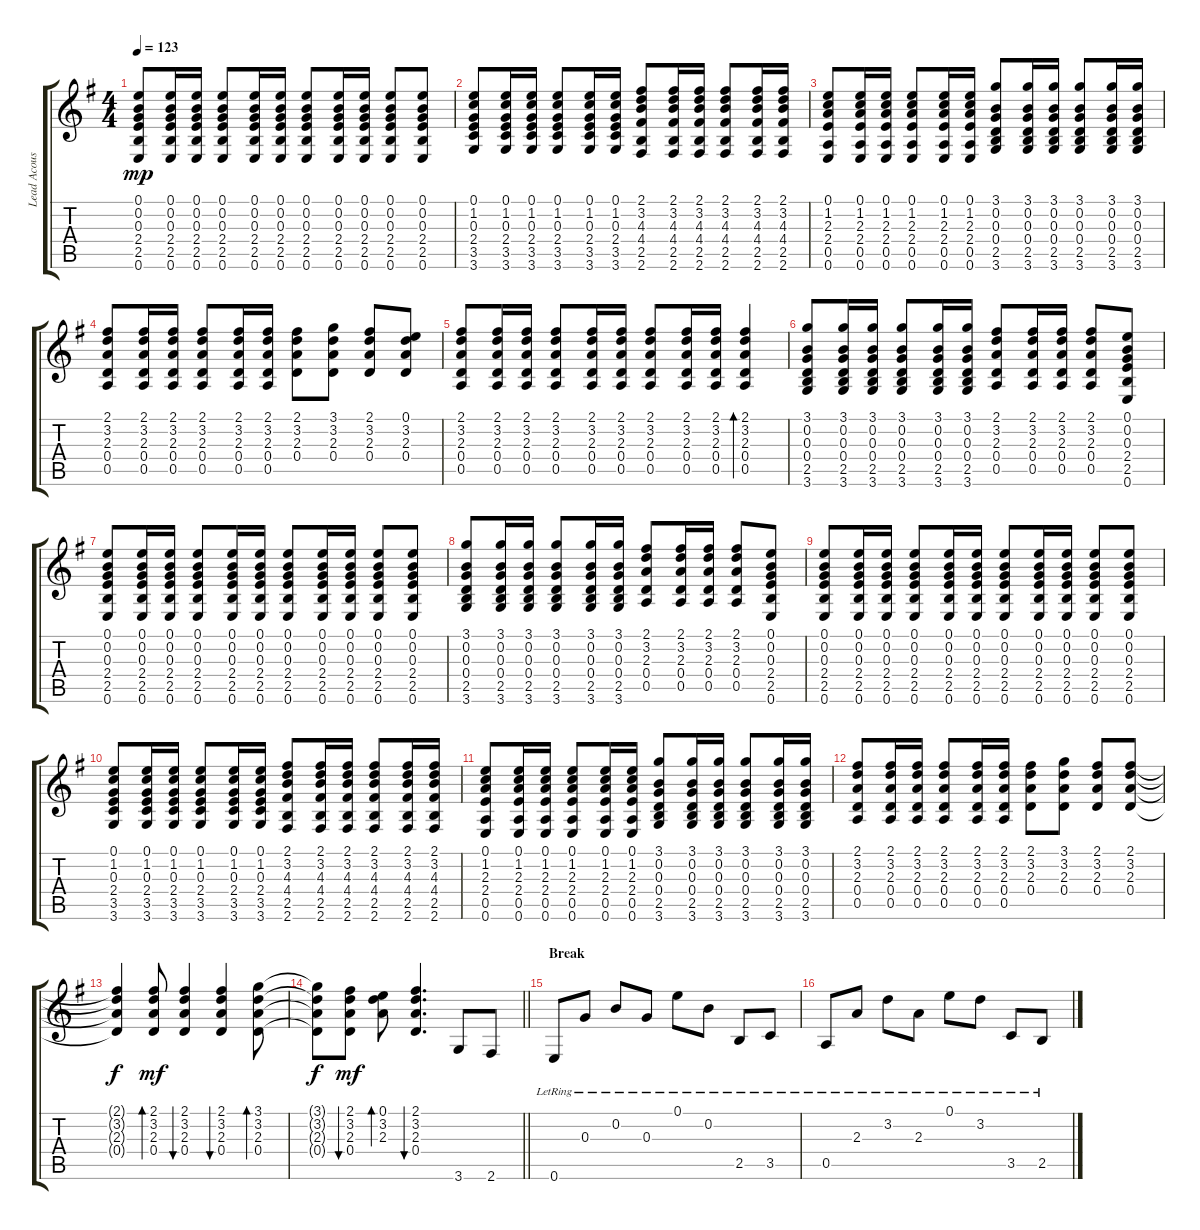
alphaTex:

\track ("Lead Acoustic" "Lead Acous") {instrument acousticguitarsteel}
\staff {score tabs}
\tuning (E4 B3 G3 D3 A2 E2) {hide}
\ts (4 4)
\tempo 123
\clef g2
\ks g
(0.1 0.2 0.3 2.4 2.5 0.6).8{dy mp} (0.1 0.2 0.3 2.4 2.5 0.6).16 (0.1 0.2 0.3 2.4 2.5 0.6).16 (0.1 0.2 0.3 2.4 2.5 0.6).8 (0.1 0.2 0.3 2.4 2.5 0.6).16 (0.1 0.2 0.3 2.4 2.5 0.6).16 (0.1 0.2 0.3 2.4 2.5 0.6).8 (0.1 0.2 0.3 2.4 2.5 0.6).16 (0.1 0.2 0.3 2.4 2.5 0.6).16 (0.1 0.2 0.3 2.4 2.5 0.6).8 (0.1 0.2 0.3 2.4 2.5 0.6).8 |
(0.1 1.2 0.3 2.4 3.5 3.6).8 (0.1 1.2 0.3 2.4 3.5 3.6).16 (0.1 1.2 0.3 2.4 3.5 3.6).16 (0.1 1.2 0.3 2.4 3.5 3.6).8 (0.1 1.2 0.3 2.4 3.5 3.6).16 (0.1 1.2 0.3 2.4 3.5 3.6).16 (2.1 3.2 4.3 4.4 2.5 2.6).8 (2.1 3.2 4.3 4.4 2.5 2.6).16 (2.1 3.2 4.3 4.4 2.5 2.6).16 (2.1 3.2 4.3 4.4 2.5 2.6).8 (2.1 3.2 4.3 4.4 2.5 2.6).16 (2.1 3.2 4.3 4.4 2.5 2.6).16 |
(0.1 1.2 2.3 2.4 0.5 0.6).8 (0.1 1.2 2.3 2.4 0.5 0.6).16 (0.1 1.2 2.3 2.4 0.5 0.6).16 (0.1 1.2 2.3 2.4 0.5 0.6).8 (0.1 1.2 2.3 2.4 0.5 0.6).16 (0.1 1.2 2.3 2.4 0.5 0.6).16 (3.1 0.2 0.3 0.4 2.5 3.6).8 (3.1 0.2 0.3 0.4 2.5 3.6).16 (3.1 0.2 0.3 0.4 2.5 3.6).16 (3.1 0.2 0.3 0.4 2.5 3.6).8 (3.1 0.2 0.3 0.4 2.5 3.6).16 (3.1 0.2 0.3 0.4 2.5 3.6).16 |
(2.1 3.2 2.3 0.4 0.5).8 (2.1 3.2 2.3 0.4 0.5).16 (2.1 3.2 2.3 0.4 0.5).16 (2.1 3.2 2.3 0.4 0.5).8 (2.1 3.2 2.3 0.4 0.5).16 (2.1 3.2 2.3 0.4 0.5).16 (2.1 3.2 2.3 0.4).8 (3.1 3.2 2.3 0.4).8 (2.1 3.2 2.3 0.4).8 (0.1 3.2 2.3 0.4).8 |
(2.1 3.2 2.3 0.4 0.5).8 (2.1 3.2 2.3 0.4 0.5).16 (2.1 3.2 2.3 0.4 0.5).16 (2.1 3.2 2.3 0.4 0.5).8 (2.1 3.2 2.3 0.4 0.5).16 (2.1 3.2 2.3 0.4 0.5).16 (2.1 3.2 2.3 0.4 0.5).8 (2.1 3.2 2.3 0.4 0.5).16 (2.1 3.2 2.3 0.4 0.5).16 (2.1 3.2 2.3 0.4 0.5).4{bd 60} |
(3.1 0.2 0.3 0.4 2.5 3.6).8 (3.1 0.2 0.3 0.4 2.5 3.6).16 (3.1 0.2 0.3 0.4 2.5 3.6).16 (3.1 0.2 0.3 0.4 2.5 3.6).8 (3.1 0.2 0.3 0.4 2.5 3.6).16 (3.1 0.2 0.3 0.4 2.5 3.6).16 (2.1 3.2 2.3 0.4 0.5).8 (2.1 3.2 2.3 0.4 0.5).16 (2.1 3.2 2.3 0.4 0.5).16 (2.1 3.2 2.3 0.4 0.5).8 (0.1 0.2 0.3 2.4 2.5 0.6).8 |
(0.1 0.2 0.3 2.4 2.5 0.6).8 (0.1 0.2 0.3 2.4 2.5 0.6).16 (0.1 0.2 0.3 2.4 2.5 0.6).16 (0.1 0.2 0.3 2.4 2.5 0.6).8 (0.1 0.2 0.3 2.4 2.5 0.6).16 (0.1 0.2 0.3 2.4 2.5 0.6).16 (0.1 0.2 0.3 2.4 2.5 0.6).8 (0.1 0.2 0.3 2.4 2.5 0.6).16 (0.1 0.2 0.3 2.4 2.5 0.6).16 (0.1 0.2 0.3 2.4 2.5 0.6).8 (0.1 0.2 0.3 2.4 2.5 0.6).8 |
(3.1 0.2 0.3 0.4 2.5 3.6).8 (3.1 0.2 0.3 0.4 2.5 3.6).16 (3.1 0.2 0.3 0.4 2.5 3.6).16 (3.1 0.2 0.3 0.4 2.5 3.6).8 (3.1 0.2 0.3 0.4 2.5 3.6).16 (3.1 0.2 0.3 0.4 2.5 3.6).16 (2.1 3.2 2.3 0.4 0.5).8 (2.1 3.2 2.3 0.4 0.5).16 (2.1 3.2 2.3 0.4 0.5).16 (2.1 3.2 2.3 0.4 0.5).8 (0.1 0.2 0.3 2.4 2.5 0.6).8 |
(0.1 0.2 0.3 2.4 2.5 0.6).8 (0.1 0.2 0.3 2.4 2.5 0.6).16 (0.1 0.2 0.3 2.4 2.5 0.6).16 (0.1 0.2 0.3 2.4 2.5 0.6).8 (0.1 0.2 0.3 2.4 2.5 0.6).16 (0.1 0.2 0.3 2.4 2.5 0.6).16 (0.1 0.2 0.3 2.4 2.5 0.6).8 (0.1 0.2 0.3 2.4 2.5 0.6).16 (0.1 0.2 0.3 2.4 2.5 0.6).16 (0.1 0.2 0.3 2.4 2.5 0.6).8 (0.1 0.2 0.3 2.4 2.5 0.6).8 |
(0.1 1.2 0.3 2.4 3.5 3.6).8 (0.1 1.2 0.3 2.4 3.5 3.6).16 (0.1 1.2 0.3 2.4 3.5 3.6).16 (0.1 1.2 0.3 2.4 3.5 3.6).8 (0.1 1.2 0.3 2.4 3.5 3.6).16 (0.1 1.2 0.3 2.4 3.5 3.6).16 (2.1 3.2 4.3 4.4 2.5 2.6).8 (2.1 3.2 4.3 4.4 2.5 2.6).16 (2.1 3.2 4.3 4.4 2.5 2.6).16 (2.1 3.2 4.3 4.4 2.5 2.6).8 (2.1 3.2 4.3 4.4 2.5 2.6).16 (2.1 3.2 4.3 4.4 2.5 2.6).16 |
(0.1 1.2 2.3 2.4 0.5 0.6).8 (0.1 1.2 2.3 2.4 0.5 0.6).16 (0.1 1.2 2.3 2.4 0.5 0.6).16 (0.1 1.2 2.3 2.4 0.5 0.6).8 (0.1 1.2 2.3 2.4 0.5 0.6).16 (0.1 1.2 2.3 2.4 0.5 0.6).16 (3.1 0.2 0.3 0.4 2.5 3.6).8 (3.1 0.2 0.3 0.4 2.5 3.6).16 (3.1 0.2 0.3 0.4 2.5 3.6).16 (3.1 0.2 0.3 0.4 2.5 3.6).8 (3.1 0.2 0.3 0.4 2.5 3.6).16 (3.1 0.2 0.3 0.4 2.5 3.6).16 |
(2.1 3.2 2.3 0.4 0.5).8 (2.1 3.2 2.3 0.4 0.5).16 (2.1 3.2 2.3 0.4 0.5).16 (2.1 3.2 2.3 0.4 0.5).8 (2.1 3.2 2.3 0.4 0.5).16 (2.1 3.2 2.3 0.4 0.5).16 (2.1 3.2 2.3 0.4).8 (3.1 3.2 2.3 0.4).8 (2.1 3.2 2.3 0.4).8 (2.1 3.2 2.3 0.4).8 |
(2.1{t} 3.2{t} 2.3{t} 0.4{t}).4{dy f} (2.1 3.2 2.3 0.4).8{bd 120 dy mf} (2.1 3.2 2.3 0.4).4{bu 60} (2.1 3.2 2.3 0.4).4{bu 60} (3.1 3.2 2.3 0.4).8{bd 60} |
\barLineRight lightlight
(3.1{t} 3.2{t} 2.3{t} 0.4{t}).8{dy f} (2.1 3.2 2.3 0.4).8{bu 60 dy mf} (0.1 3.2 2.3).8{bd 60} (2.1 3.2 2.3 0.4).4{d bu 60} 3.6.8 2.6.8 |
\section ("" "Break")
0.6{lr}.8 0.3{lr}.8 0.2{lr}.8 0.3{lr}.8 0.1{lr}.8 0.2{lr}.8 2.5{lr}.8 3.5{lr}.8 |
0.5{lr}.8 2.3{lr}.8 3.2{lr}.8 2.3{lr}.8 0.1{lr}.8 3.2{lr}.8 3.5{lr}.8 2.5{lr}.8
